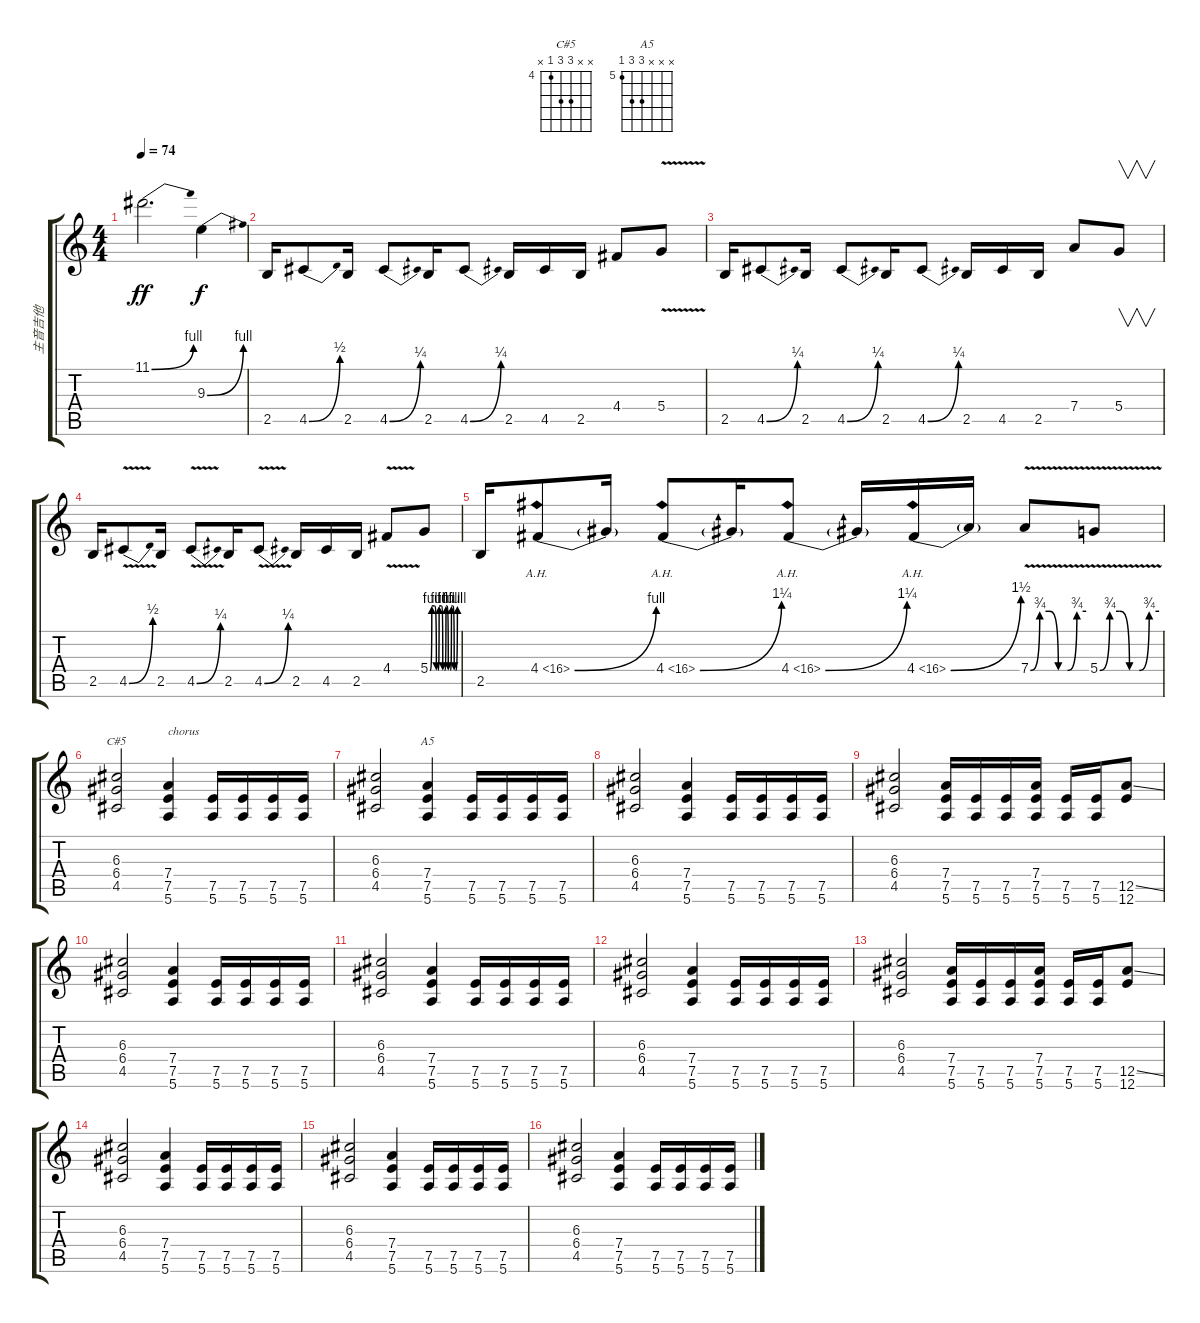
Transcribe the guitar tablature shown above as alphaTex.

\track ("主音吉他" "主音吉他") {instrument overdrivenguitar}
\staff {score tabs}
\tuning (E4 B3 G3 D3 A2 E2) {hide}
\chord ("C#5" x x 6 6 4 x) {firstfret 4}
\chord ("A5" x x x 7 7 5) {firstfret 5}
\ts (4 4)
\tempo 74
\clef g2
\ks c
11.1{be (bend 0 0 60 4)}.2{d dy ff} 9.3{be (bend 0 0 60 4)}.4{dy f} |
2.5.16 4.5{be (bend 0 0 60 2)}.8 2.5.16 4.5{be (bend 0 0 60 1)}.8 2.5.16 4.5{be (bend 0 0 60 1)}.8 2.5.16 4.5.16 2.5.16 4.4.8 5.4{v}.8 |
2.5.16 4.5{be (bend 0 0 60 1)}.8 2.5.16 4.5{be (bend 0 0 60 1)}.8 2.5.16 4.5{be (bend 0 0 60 1)}.8 2.5.16 4.5.16 2.5.16 7.4.8 5.4.8{v} |
2.5.16 4.5{be (bend 0 0 60 2) v}.8 2.5.16 4.5{be (bend 0 0 60 1) v}.8 2.5.16 4.5{be (bend 0 0 60 1) v}.8 2.5.16 4.5.16 2.5.16 4.4{v}.8 5.4{be (custom 0 0 4 4 10 4 14 0 18 0 20 4 25 4 28 0 30 0 32 0 35 4 37 4 40 0 43 0 45 0 47 4 50 4 53 0 56 0 60 4)}.8 |
2.5.16 4.4{be (bend 0 0 60 4) ah 12}.8 4.4{t}.16 4.4{be (bend 0 0 60 5) ah 12}.8 4.4{t}.16 4.4{be (bend 0 0 60 5) ah 12}.8 4.4{t}.16 4.4{be (bend 0 0 60 6) ah 12}.16 4.4{t}.16 7.4{be (custom 0 0 10 3 20 3 30 0 40 0 50 3 60 3) v}.8 5.4{be (custom 0 0 10 3 20 3 30 0 40 0 50 3 60 3) v}.8 |
(6.3 6.4 4.5).2{ch "C#5"} (7.4 7.5 5.6).4{txt "chorus"} (7.5 5.6).16 (7.5 5.6).16 (7.5 5.6).16 (7.5 5.6).16 |
(6.3 6.4 4.5).2 (7.4 7.5 5.6).4{ch "A5"} (7.5 5.6).16 (7.5 5.6).16 (7.5 5.6).16 (7.5 5.6).16 |
(6.3 6.4 4.5).2 (7.4 7.5 5.6).4 (7.5 5.6).16 (7.5 5.6).16 (7.5 5.6).16 (7.5 5.6).16 |
(6.3 6.4 4.5).2 (7.4 7.5 5.6).16 (7.5 5.6).16 (7.5 5.6).16 (7.4 7.5 5.6).16 (7.5 5.6).16 (7.5 5.6).16 (12.5{ss} 12.6).8 |
(6.3 6.4 4.5).2 (7.4 7.5 5.6).4 (7.5 5.6).16 (7.5 5.6).16 (7.5 5.6).16 (7.5 5.6).16 |
(6.3 6.4 4.5).2 (7.4 7.5 5.6).4 (7.5 5.6).16 (7.5 5.6).16 (7.5 5.6).16 (7.5 5.6).16 |
(6.3 6.4 4.5).2 (7.4 7.5 5.6).4 (7.5 5.6).16 (7.5 5.6).16 (7.5 5.6).16 (7.5 5.6).16 |
(6.3 6.4 4.5).2 (7.4 7.5 5.6).16 (7.5 5.6).16 (7.5 5.6).16 (7.4 7.5 5.6).16 (7.5 5.6).16 (7.5 5.6).16 (12.5{ss} 12.6).8 |
(6.3 6.4 4.5).2 (7.4 7.5 5.6).4 (7.5 5.6).16 (7.5 5.6).16 (7.5 5.6).16 (7.5 5.6).16 |
(6.3 6.4 4.5).2 (7.4 7.5 5.6).4 (7.5 5.6).16 (7.5 5.6).16 (7.5 5.6).16 (7.5 5.6).16 |
(6.3 6.4 4.5).2 (7.4 7.5 5.6).4 (7.5 5.6).16 (7.5 5.6).16 (7.5 5.6).16 (7.5 5.6).16
